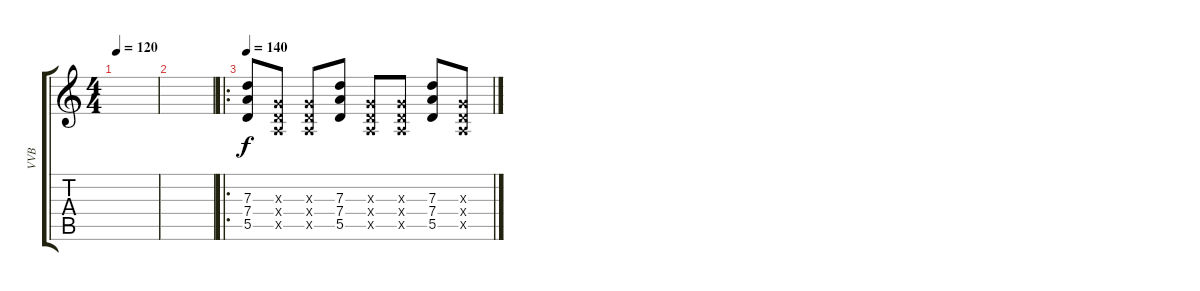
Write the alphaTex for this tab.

\track ("VVB" "VVB") {instrument distortionguitar}
\staff {score tabs}
\tuning (E4 B3 G3 D3 A2 E2) {hide}
\ts (4 4)
\tempo 120
\clef g2
\ks c
|
|
\ro
\tempo 140
(7.3 7.4 5.5).8{volume 11 instrument electricguitarmuted} (0.3{x} 0.4{x} 0.5{x}).8 (0.3{x} 0.4{x} 0.5{x}).8 (7.3 7.4 5.5).8 (0.3{x} 0.4{x} 0.5{x}).8 (0.3{x} 0.4{x} 0.5{x}).8 (7.3 7.4 5.5).8 (0.3{x} 0.4{x} 0.5{x}).8
